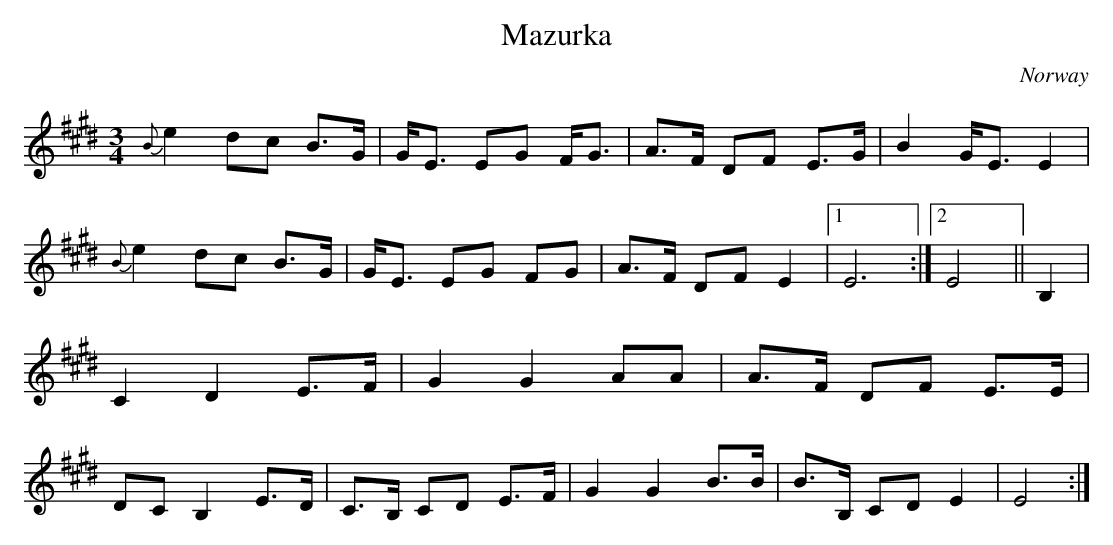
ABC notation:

X:1
T:Mazurka
O:Norway
M:3/4
K:E
{B}e2 dc B>G|G<E EG F<G|A>F DF E>G|B2G<E E2|\
{B}e2 dc B>G|G<E EG FG|A>F DF E2 |1E6 :|2 E4||\
B,2|\
C2 D2 E>F|G2 G2 AA|A>F DF E>E|DC B,2 E>D|\
C>B, CD E>F|G2G2 B>B | B>B, CD E2|E4:|
